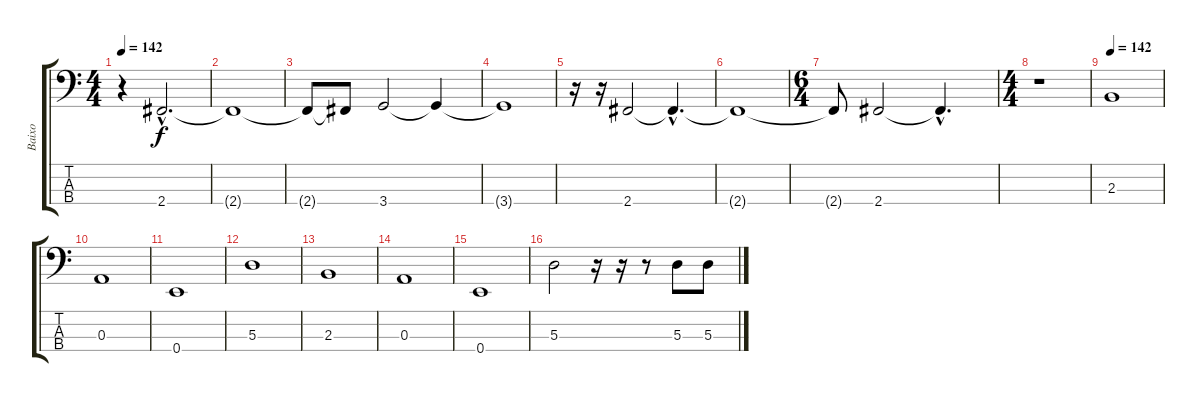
\track ("Baixo" "Baixo") {instrument electricbasspick}
\staff {score tabs}
\tuning (G2 D2 A1 E1) {hide}
\ts (4 4)
\tempo 142
\clef f4
\ks c
r.4{dy f} 2.4{hac}.2{d} |
2.4{t}.1 |
2.4{t}.8 2.4{t}.8 3.4.2 3.4{t}.4 |
3.4{t}.1 |
r.16 r.16 2.4.2 2.4{hac t}.4{d} |
2.4{t}.1 |
\ts (6 4)
2.4{t}.8 2.4.2 2.4{hac t}.4{d} |
\ts (4 4)
r.1 |
\tempo 142
2.3.1 |
0.3.1 |
0.4.1 |
5.3.1 |
2.3.1 |
0.3.1 |
0.4.1 |
5.3.2 r.16 r.16 r.8 5.3.8 5.3.8
